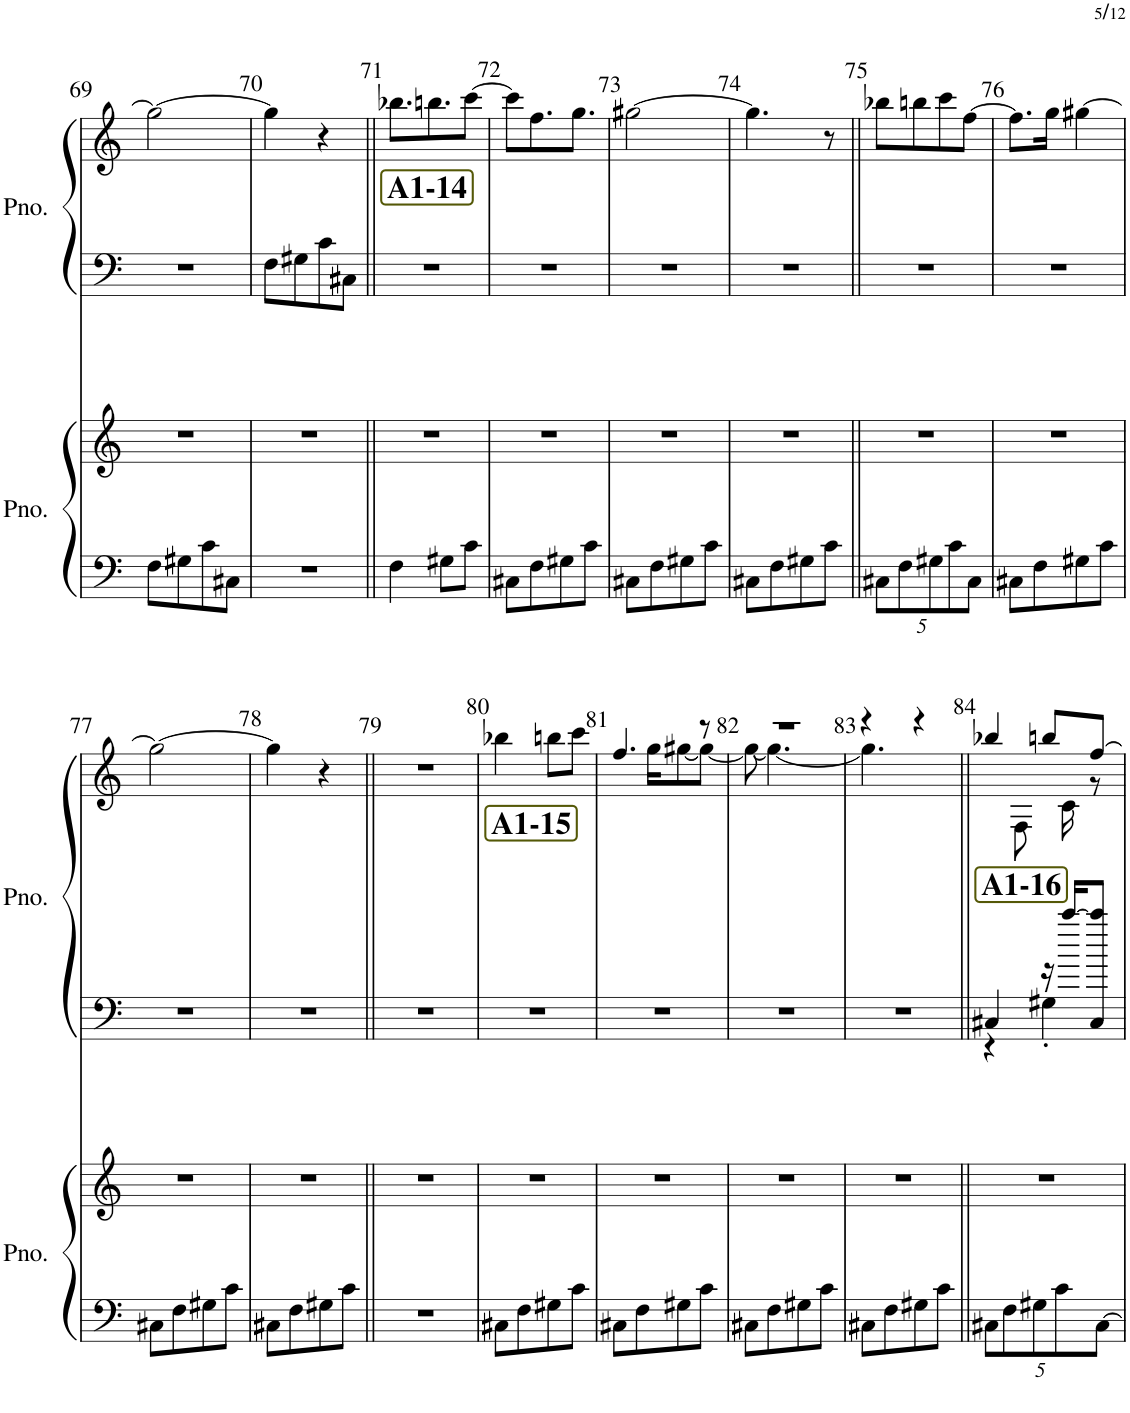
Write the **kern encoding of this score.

**kern	**kern	**kern	**kern
*part2	*part2	*part1	*part1
*staff4	*staff3	*staff2	*staff1
*I"ピアノ	*	*I"ピアノ	*
!!LO:PB:g=z
*clefF4	*clefG2	*clefF4	*clefG2
*k[]	*k[]	*k[]	*k[]
*M4/8	*M4/8	*M4/8	*M4/8
=69	=69	=69	=69
8F\L	2r	2r	2gg#\_
8G#X\	.	.	.
8c\	.	.	.
8C#X\J	.	.	.
=70	=70	=70	=70
2r	2r	8F\L	4gg#\]
.	.	8G#X\	.
.	.	8c\	4r
.	.	8C#X\J	.
!!LO:REH:place=s1:b:B:cj:fs=15:t=A1-14
=71||	=71||	=71||	=71||
4F\	2r	2r	8.bb-X\L
.	.	.	8.bbn\
8G#X\L	.	.	.
8c\J	.	.	[8ccc\J
=72	=72	=72	=72
8C#X\L	2r	2r	8ccc\L]
8F\	.	.	8.ff\
8G#X\	.	.	.
.	.	.	8.gg\J
8c\J	.	.	.
=73	=73	=73	=73
8C#X\L	2r	2r	[2gg#X\
8F\	.	.	.
8G#X\	.	.	.
8c\J	.	.	.
=74	=74	=74	=74
8C#X\L	2r	2r	4.gg#\]
8F\	.	.	.
8G#X\	.	.	.
8c\J	.	.	8r
=75||	=75||	=75||	=75||
*Xbrackettup	*	*	*
10C#X\L	2r	2r	8bb-X\L
10F\	.	.	.
.	.	.	8bbn\
10G#X\	.	.	.
.	.	.	8ccc\
10c\	.	.	.
.	.	.	[8ff\J
10C#\J	.	.	.
=76	=76	=76	=76
8C#X\L	2r	2r	8.ff\L]
8F\	.	.	.
.	.	.	16gg\Jk
8G#X\	.	.	[4gg#X\
8c\J	.	.	.
!!LO:LB:g=z
=77	=77	=77	=77
8C#X\L	2r	2r	2gg#\_
8F\	.	.	.
8G#X\	.	.	.
8c\J	.	.	.
=78	=78	=78	=78
8C#X\L	2r	2r	4gg#\]
8F\	.	.	.
8G#X\	.	.	4r
8c\J	.	.	.
=79||	=79||	=79||	=79||
2r	2r	2r	2r
!!LO:REH:place=s1:b:B:cj:fs=15:t=A1-15
=80	=80	=80	=80
8C#X\L	2r	2r	4bb-X\
8F\	.	.	.
8G#X\	.	.	8bbn\L
8c\J	.	.	8ccc\J
=81	=81	=81	=81
*	*	*	*^
8C#X\L	2r	2r	4.ff/	8.ryy
8F\	.	.	.	.
.	.	.	.	16gg\KL
8G#X\	.	.	.	[8gg#X\
8c\J	.	.	8r	8gg#\J_
=82	=82	=82	=82	=82
8C#X\L	2r	2r	2r	8gg#\_
8F\	.	.	.	4.gg#\_
8G#X\	.	.	.	.
8c\J	.	.	.	.
=83	=83	=83	=83	=83
8C#X\L	2r	2r	4r	4.gg#\]
8F\	.	.	.	.
8G#X\	.	.	4r	.
8c\J	.	.	.	8ryy
!!LO:REH:place=s1:b:B:cj:fs=15:t=A1-16	!!
=84||	=84||	=84||	=84||	=84||
*	*	*^	*	*
10C#X\L	2r	4C#X/	4r	4bb-X/	8ryy
10F\	.	.	.	.	.
.	.	.	.	.	8F\
10G#X\	.	.	.	.	.
.	.	16r	4G#X'\	8bbn/L	16ryy
10c\	.	.	.	.	.
.	.	[16ccc/KL	.	.	16c\
.	.	8C#/ 8ccc/]J	.	[8ff/J	8r
[10C#\J	.	.	.	.	.
*	*	*v	*v	*	*
*	*	*	*v	*v
=	=	=	=
*-	*-	*-	*-
